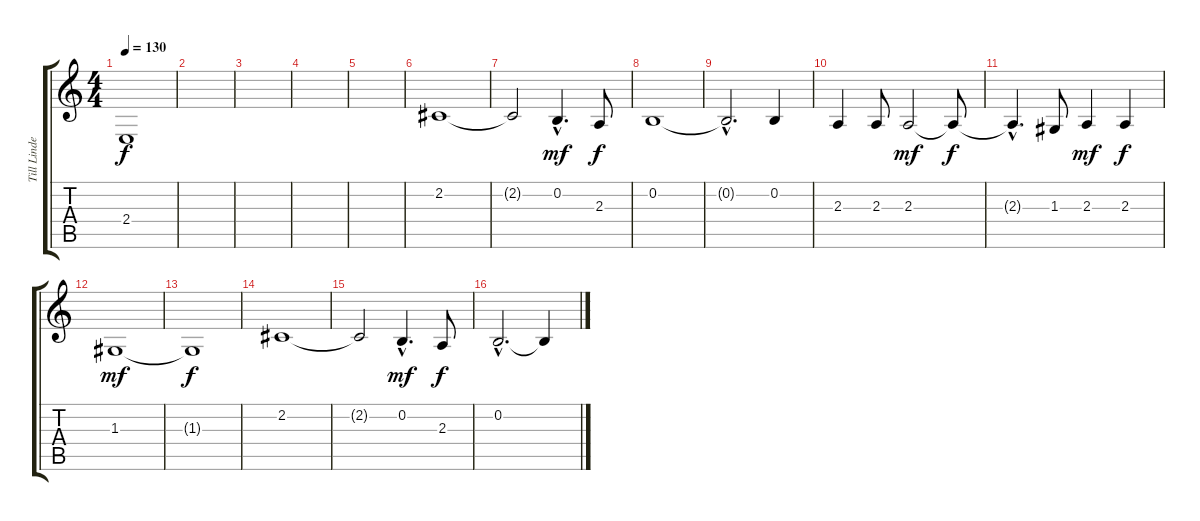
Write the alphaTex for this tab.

\track ("Till Lindemann" "Till Linde") {instrument recorder}
\staff {score tabs}
\tuning (E4 B3 G3 D3 A2 E2) {hide}
\ts (4 4)
\tempo 130
\clef g2
\ks c
2.4{t}.1{dy f} |
|
|
|
|
2.2.1{instrument recorder} |
2.2{t}.2 0.2{hac}.4{d dy mf} 2.3.8{dy f} |
0.2.1 |
0.2{hac t}.2{d} 0.2.4 |
2.3.4 2.3.8 2.3.2{dy mf} 2.3{t}.8{dy f} |
2.3{hac t}.4{d} 1.3.8 2.3.4{dy mf} 2.3.4{dy f} |
1.3.1{dy mf} |
1.3{t}.1{dy f} |
2.2.1 |
2.2{t}.2 0.2{hac}.4{d dy mf} 2.3.8{dy f} |
0.2{hac}.2{d} 0.2{t}.4
